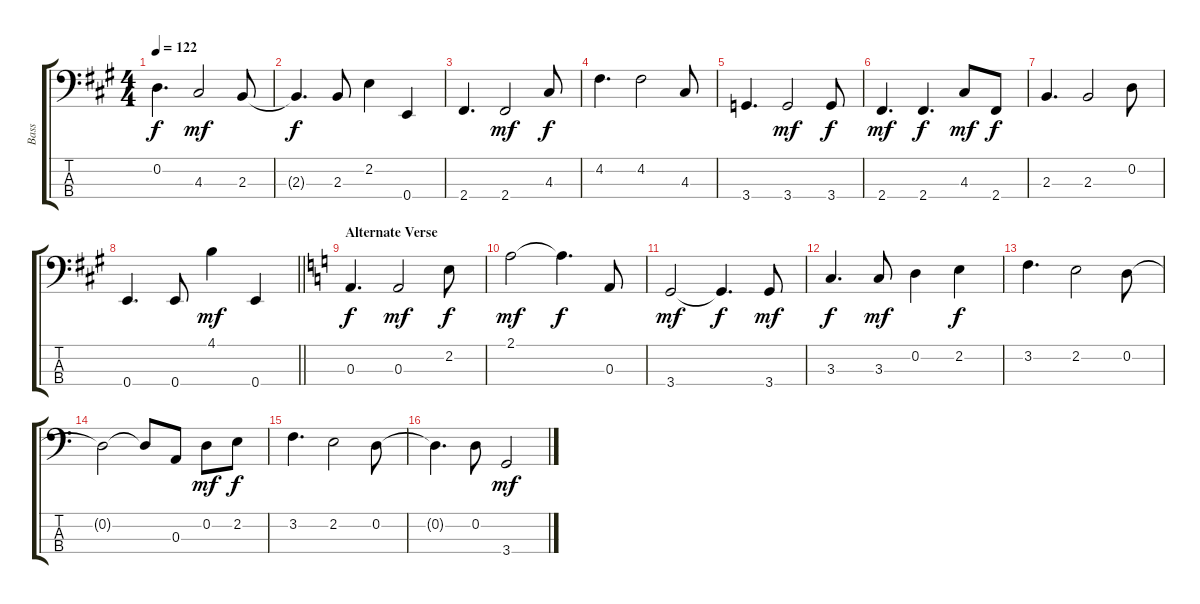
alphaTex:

\track ("Bass" "Bass") {instrument electricbassfinger}
\staff {score tabs}
\tuning (G2 D2 A1 E1) {hide}
\ts (4 4)
\tempo 122
\clef f4
\ks a
0.2.4{d dy f} 4.3.2{dy mf} 2.3.8 |
2.3{t}.4{d dy f} 2.3.8 2.2.4 0.4.4 |
2.4.4{d} 2.4.2{dy mf} 4.3.8{dy f} |
4.2.4{d} 4.2.2 4.3.8 |
3.4.4{d} 3.4.2{dy mf} 3.4.8{dy f} |
2.4.4{d dy mf} 2.4.4{d dy f} 4.3.8{dy mf} 2.4.8{dy f} |
2.3.4{d} 2.3.2 0.2.8 |
\barLineRight lightlight
0.4.4{d} 0.4.8 4.1.4{dy mf} 0.4.4 |
\section ("" "Alternate Verse")
\ks c
0.3.4{d dy f} 0.3.2{dy mf} 2.2.8{dy f} |
2.1.2{dy mf} 2.1{t}.4{d dy f} 0.3.8 |
3.4.2{dy mf} 3.4{t}.4{d dy f} 3.4.8{dy mf} |
3.3.4{d dy f} 3.3.8{dy mf} 0.2.4 2.2.4{dy f} |
3.2.4{d} 2.2.2 0.2.8 |
0.2{t}.2 0.2{t}.8 0.3.8 0.2.8{dy mf} 2.2.8{dy f} |
3.2.4{d} 2.2.2 0.2.8 |
0.2{t}.4{d} 0.2.8 3.4.2{dy mf}
